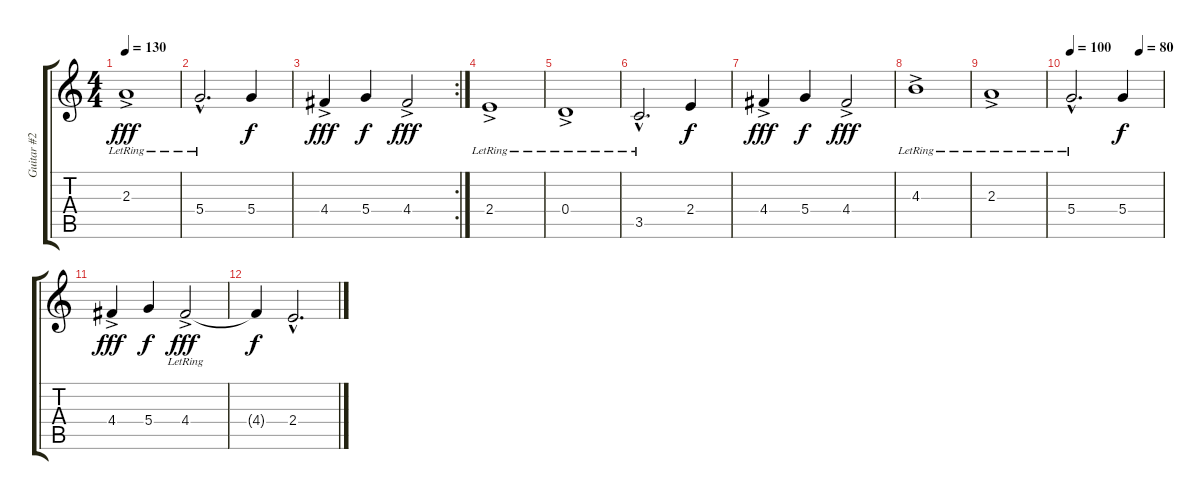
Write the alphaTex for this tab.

\track ("Guitar #2" "Guitar #2") {instrument acousticguitarsteel}
\staff {score tabs}
\tuning (E4 B3 G3 D3 A2 E2) {hide}
\ts (4 4)
\tempo 130
\clef g2
\ks c
2.3{ac lr}.1{dy fff} |
5.4{hac lr}.2{d} 5.4.4{dy f} |
\rc 2
4.4{ac}.4{dy fff} 5.4.4{dy f} 4.4{ac}.2{dy fff} |
2.4{ac lr}.1 |
0.4{ac lr}.1 |
3.5{hac lr}.2{d} 2.4.4{dy f} |
4.4{ac}.4{dy fff} 5.4.4{dy f} 4.4{ac}.2{dy fff} |
4.3{ac lr}.1 |
2.3{ac lr}.1 |
\tempo 100
\tempo (80 0.75)
5.4{hac lr}.2{d} 5.4.4{dy f} |
4.4{ac}.4{dy fff} 5.4.4{dy f} 4.4{ac lr}.2{dy fff} |
4.4{t}.4{dy f} 2.4{hac}.2{d}
